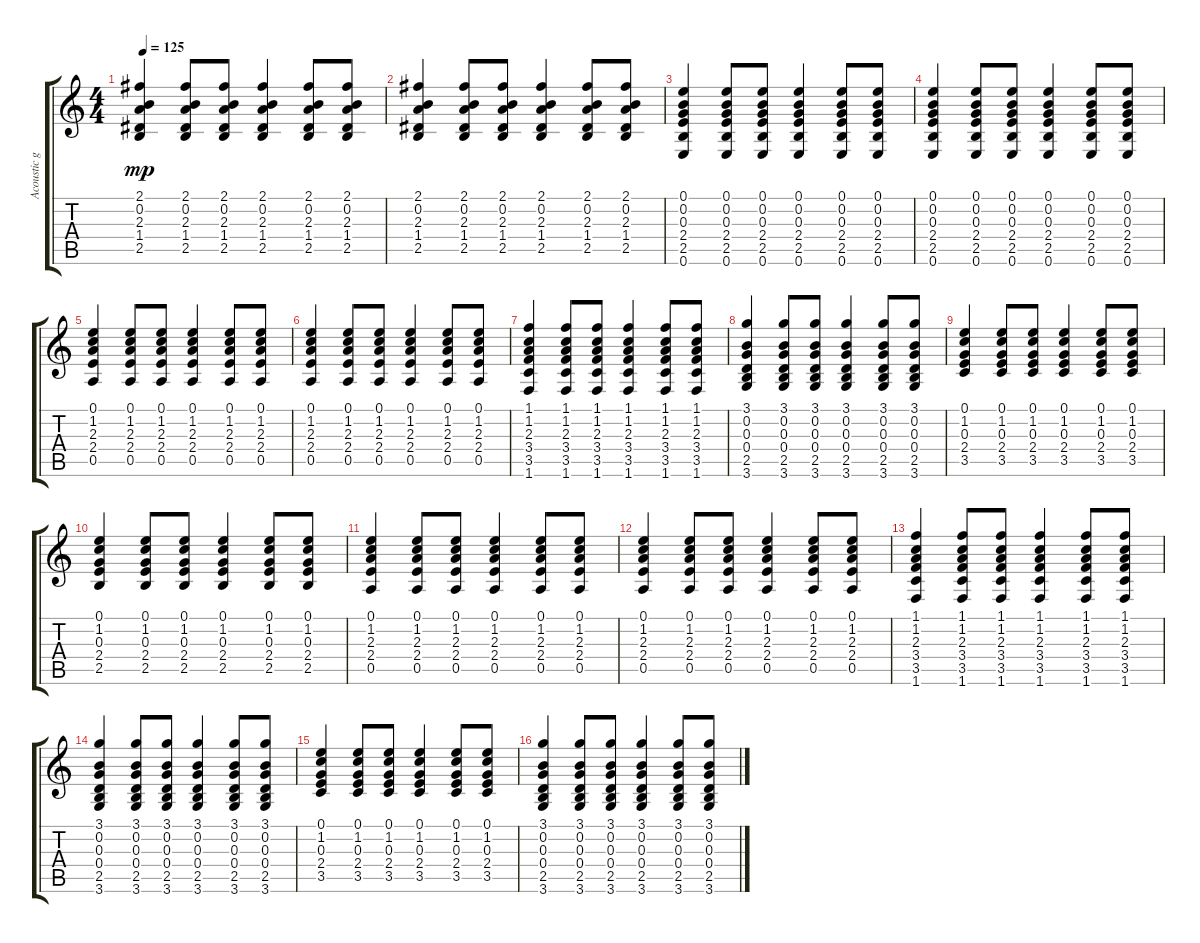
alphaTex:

\track ("Acoustic guitar II" "Acoustic g") {instrument acousticguitarsteel}
\staff {score tabs}
\tuning (E4 B3 G3 D3 A2 E2) {hide}
\ts (4 4)
\tempo 125
\clef g2
\ks c
(2.1 0.2 2.3 1.4 2.5).4{dy mp} (2.1 0.2 2.3 1.4 2.5).8 (2.1 0.2 2.3 1.4 2.5).8 (2.1 0.2 2.3 1.4 2.5).4 (2.1 0.2 2.3 1.4 2.5).8 (2.1 0.2 2.3 1.4 2.5).8 |
(2.1 0.2 2.3 1.4 2.5).4 (2.1 0.2 2.3 1.4 2.5).8 (2.1 0.2 2.3 1.4 2.5).8 (2.1 0.2 2.3 1.4 2.5).4 (2.1 0.2 2.3 1.4 2.5).8 (2.1 0.2 2.3 1.4 2.5).8 |
(0.1 0.2 0.3 2.4 2.5 0.6).4 (0.1 0.2 0.3 2.4 2.5 0.6).8 (0.1 0.2 0.3 2.4 2.5 0.6).8 (0.1 0.2 0.3 2.4 2.5 0.6).4 (0.1 0.2 0.3 2.4 2.5 0.6).8 (0.1 0.2 0.3 2.4 2.5 0.6).8 |
(0.1 0.2 0.3 2.4 2.5 0.6).4 (0.1 0.2 0.3 2.4 2.5 0.6).8 (0.1 0.2 0.3 2.4 2.5 0.6).8 (0.1 0.2 0.3 2.4 2.5 0.6).4 (0.1 0.2 0.3 2.4 2.5 0.6).8 (0.1 0.2 0.3 2.4 2.5 0.6).8 |
(0.1 1.2 2.3 2.4 0.5).4 (0.1 1.2 2.3 2.4 0.5).8 (0.1 1.2 2.3 2.4 0.5).8 (0.1 1.2 2.3 2.4 0.5).4 (0.1 1.2 2.3 2.4 0.5).8 (0.1 1.2 2.3 2.4 0.5).8 |
(0.1 1.2 2.3 2.4 0.5).4 (0.1 1.2 2.3 2.4 0.5).8 (0.1 1.2 2.3 2.4 0.5).8 (0.1 1.2 2.3 2.4 0.5).4 (0.1 1.2 2.3 2.4 0.5).8 (0.1 1.2 2.3 2.4 0.5).8 |
(1.1 1.2 2.3 3.4 3.5 1.6).4 (1.1 1.2 2.3 3.4 3.5 1.6).8 (1.1 1.2 2.3 3.4 3.5 1.6).8 (1.1 1.2 2.3 3.4 3.5 1.6).4 (1.1 1.2 2.3 3.4 3.5 1.6).8 (1.1 1.2 2.3 3.4 3.5 1.6).8 |
(3.1 0.2 0.3 0.4 2.5 3.6).4 (3.1 0.2 0.3 0.4 2.5 3.6).8 (3.1 0.2 0.3 0.4 2.5 3.6).8 (3.1 0.2 0.3 0.4 2.5 3.6).4 (3.1 0.2 0.3 0.4 2.5 3.6).8 (3.1 0.2 0.3 0.4 2.5 3.6).8 |
(0.1 1.2 0.3 2.4 3.5).4 (0.1 1.2 0.3 2.4 3.5).8 (0.1 1.2 0.3 2.4 3.5).8 (0.1 1.2 0.3 2.4 3.5).4 (0.1 1.2 0.3 2.4 3.5).8 (0.1 1.2 0.3 2.4 3.5).8 |
(0.1 1.2 0.3 2.4 2.5).4 (0.1 1.2 0.3 2.4 2.5).8 (0.1 1.2 0.3 2.4 2.5).8 (0.1 1.2 0.3 2.4 2.5).4 (0.1 1.2 0.3 2.4 2.5).8 (0.1 1.2 0.3 2.4 2.5).8 |
(0.1 1.2 2.3 2.4 0.5).4 (0.1 1.2 2.3 2.4 0.5).8 (0.1 1.2 2.3 2.4 0.5).8 (0.1 1.2 2.3 2.4 0.5).4 (0.1 1.2 2.3 2.4 0.5).8 (0.1 1.2 2.3 2.4 0.5).8 |
(0.1 1.2 2.3 2.4 0.5).4 (0.1 1.2 2.3 2.4 0.5).8 (0.1 1.2 2.3 2.4 0.5).8 (0.1 1.2 2.3 2.4 0.5).4 (0.1 1.2 2.3 2.4 0.5).8 (0.1 1.2 2.3 2.4 0.5).8 |
(1.1 1.2 2.3 3.4 3.5 1.6).4 (1.1 1.2 2.3 3.4 3.5 1.6).8 (1.1 1.2 2.3 3.4 3.5 1.6).8 (1.1 1.2 2.3 3.4 3.5 1.6).4 (1.1 1.2 2.3 3.4 3.5 1.6).8 (1.1 1.2 2.3 3.4 3.5 1.6).8 |
(3.1 0.2 0.3 0.4 2.5 3.6).4 (3.1 0.2 0.3 0.4 2.5 3.6).8 (3.1 0.2 0.3 0.4 2.5 3.6).8 (3.1 0.2 0.3 0.4 2.5 3.6).4 (3.1 0.2 0.3 0.4 2.5 3.6).8 (3.1 0.2 0.3 0.4 2.5 3.6).8 |
(0.1 1.2 0.3 2.4 3.5).4 (0.1 1.2 0.3 2.4 3.5).8 (0.1 1.2 0.3 2.4 3.5).8 (0.1 1.2 0.3 2.4 3.5).4 (0.1 1.2 0.3 2.4 3.5).8 (0.1 1.2 0.3 2.4 3.5).8 |
(3.1 0.2 0.3 0.4 2.5 3.6).4 (3.1 0.2 0.3 0.4 2.5 3.6).8 (3.1 0.2 0.3 0.4 2.5 3.6).8 (3.1 0.2 0.3 0.4 2.5 3.6).4 (3.1 0.2 0.3 0.4 2.5 3.6).8 (3.1 0.2 0.3 0.4 2.5 3.6).8
